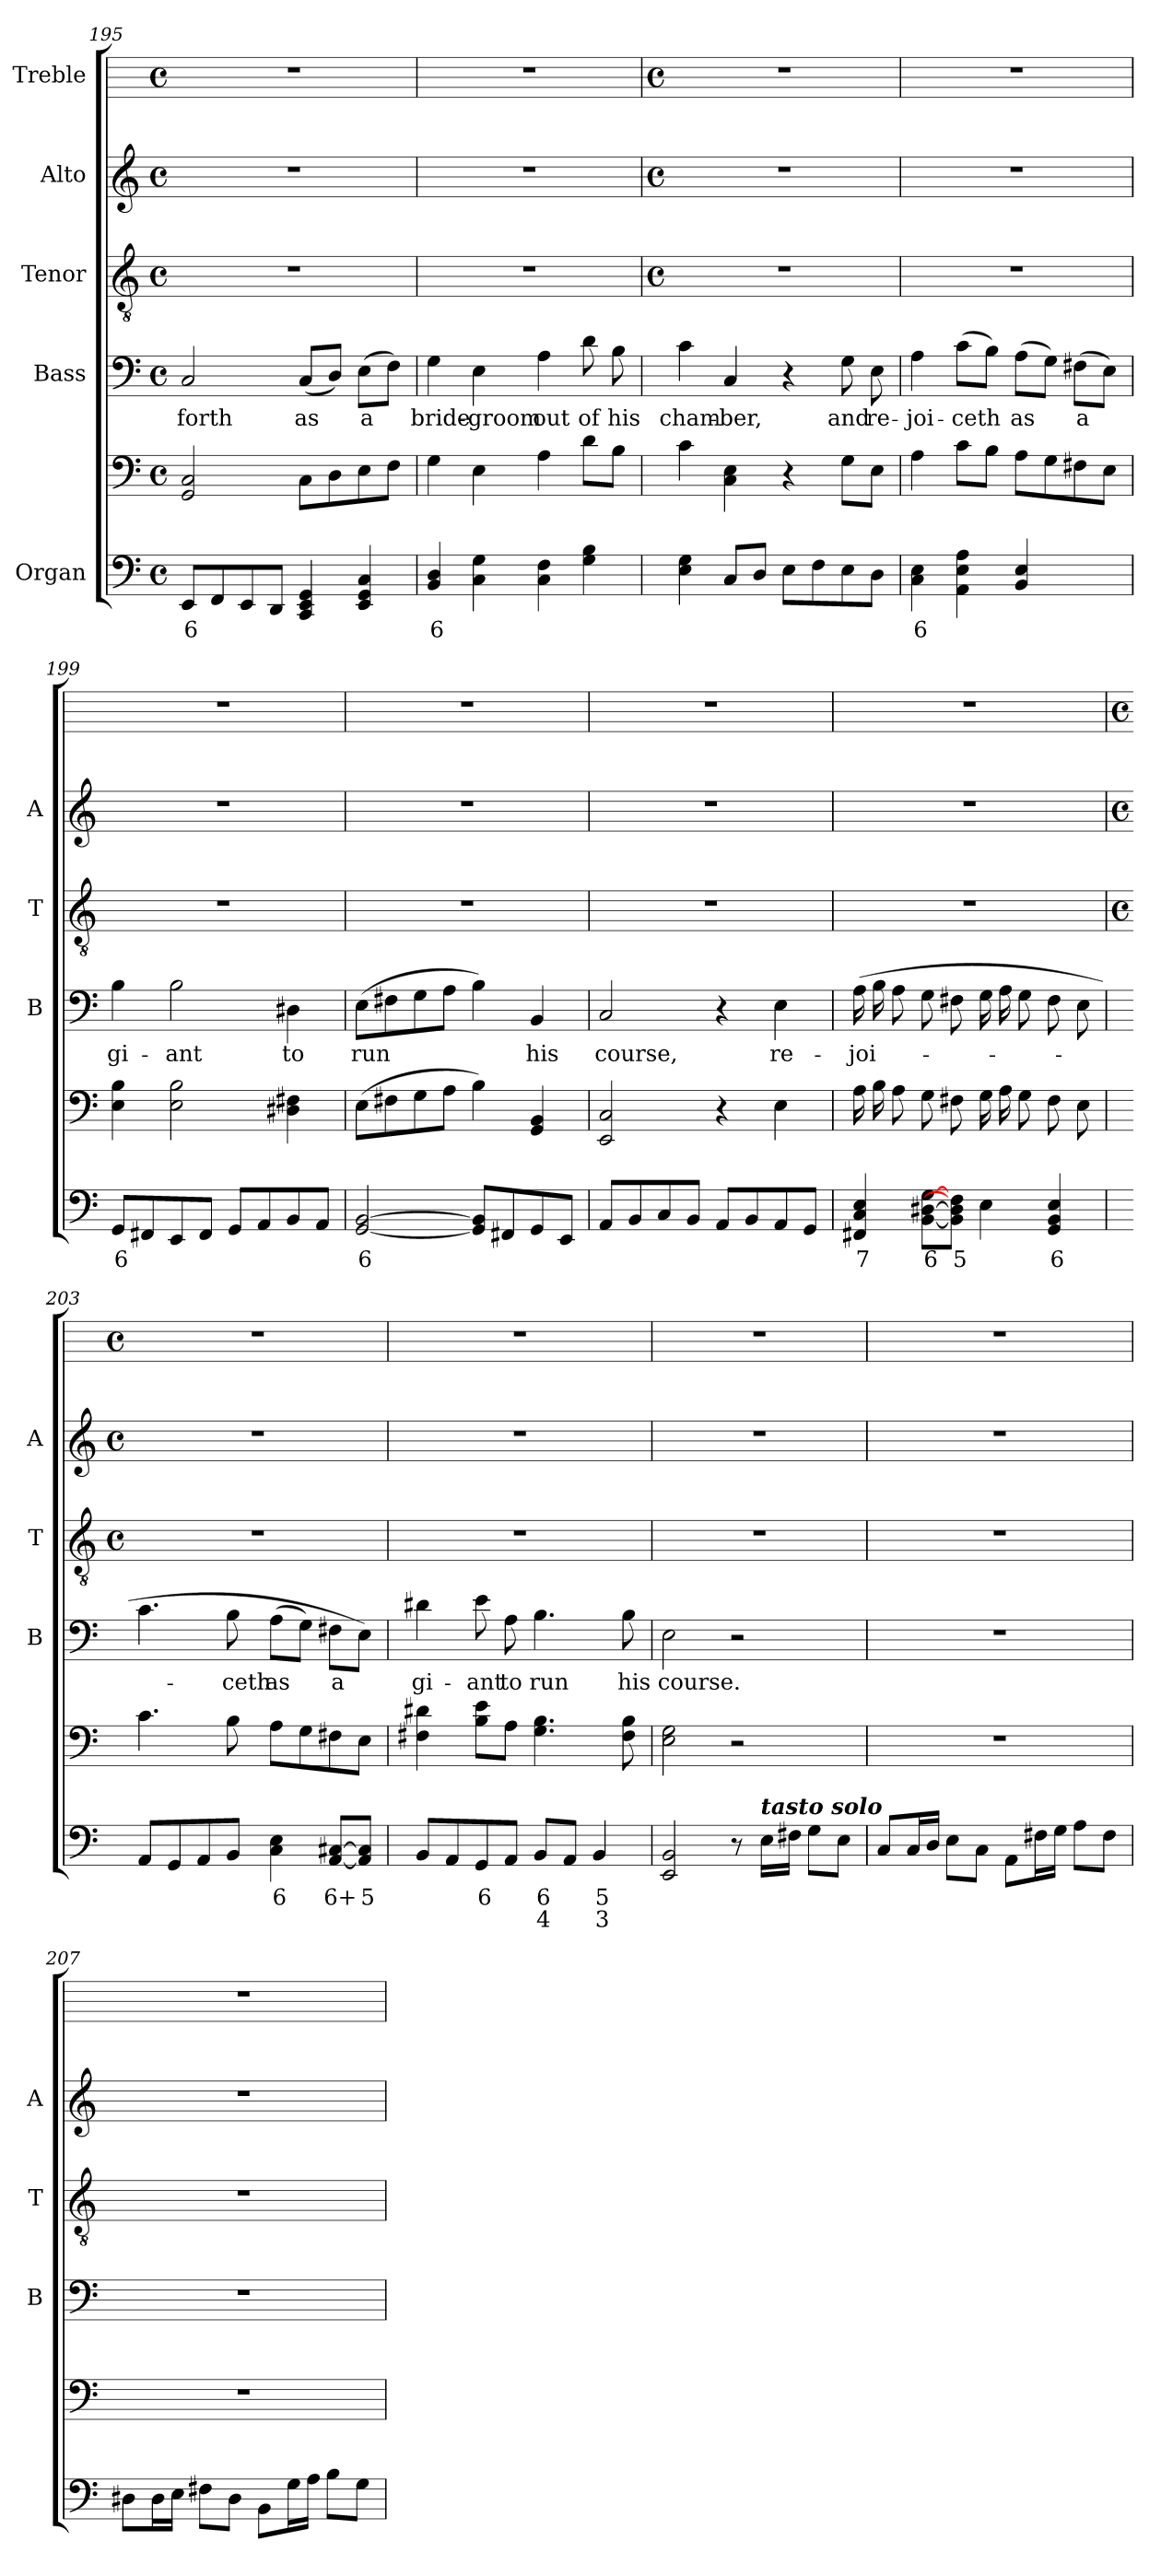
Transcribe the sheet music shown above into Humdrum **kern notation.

**kern	**text	**text	**kern	**kern	**text	**kern	**kern	**kern
*part5	*part5	*part5	*part5	*part4	*part4	*part3	*part2	*part1
*staff6	*staff6	*staff6	*staff5	*staff4	*staff4	*staff3	*staff2	*staff1
*I"Organ	*	*	*	*I"Bass	*	*I"Tenor	*I"Alto	*I"Treble
*	*	*	*	*I'B	*	*I'T	*I'A	*
*clefF4	*	*	*clefF4	*clefF4	*	*clefGv2	*clefG2	*
*k[]	*	*	*k[]	*k[]	*	*k[]	*k[]	*
*C:	*	*	*C:	*C:	*	*C:	*C:	*
*M4/4	*	*	*M4/4	*M4/4	*	*M4/4	*M4/4	*M4/4
*met(c)	*	*	*met(c)	*met(c)	*	*met(c)	*met(c)	*met(c)
=195	=195	=195	=195	=195	=195	=195	=195	=195
!	!LO:LY:b	!	!	!	!LO:LY:b	!	!	!
8EEL	6	.	2GG 2C	2C	forth	1r	1r	1r
8FF	.	.	.	.	.	.	.	.
8EE	.	.	.	.	.	.	.	.
8DDJ	.	.	.	.	.	.	.	.
!	!	!	!	!	!LO:LY:b	!	!	!
4CC 4EE 4GG	.	.	8CL	(<8CL	as	.	.	.
.	.	.	8D	8DJ)	.	.	.	.
!	!	!	!	!	!LO:LY:b	!	!	!
4EE 4GG 4C	.	.	8E	(>8EL	a	.	.	.
.	.	.	8FJ	8FJ)	.	.	.	.
=196	=196	=196	=196	=196	=196	=196	=196	=196
!	!LO:LY:b	!	!	!	!LO:LY:b	!	!	!
4BB 4D	6	.	4G	4G	bride-	1r	1r	1r
!	!	!	!	!	!LO:LY:b	!	!	!
4C 4G	.	.	4E	4E	-groom	.	.	.
!	!	!	!	!	!LO:LY:b	!	!	!
4C 4F	.	.	4A	4A	out	.	.	.
!	!	!	!	!	!LO:LY:b	!	!	!
4G 4B	.	.	8dL	8d	of	.	.	.
!	!	!	!	!	!LO:LY:b	!	!	!
.	.	.	8BJ	8B	his	.	.	.
!!LO:LB:g=z
=197	=197	=197	=197	=197	=197	=197	=197	=197
*	*	*	*	*	*	*M4/4	*M4/4	*M4/4
*	*	*	*	*	*	*met(c)	*met(c)	*met(c)
!	!	!	!	!	!LO:LY:b	!	!	!
4E 4G	.	.	4c	4c	cham-	1r	1r	1r
!	!	!	!	!	!LO:LY:b	!	!	!
8CL	.	.	4C 4E	4C	-ber,	.	.	.
8DJ	.	.	.	.	.	.	.	.
8EL	.	.	4r	4r	.	.	.	.
8F	.	.	.	.	.	.	.	.
!	!	!	!	!	!LO:LY:b	!	!	!
8E	.	.	8GL	8G	and	.	.	.
!	!	!	!	!	!LO:LY:b	!	!	!
8DJ	.	.	8EJ	8E	re-	.	.	.
=198	=198	=198	=198	=198	=198	=198	=198	=198
!	!LO:LY:b	!	!	!	!LO:LY:b	!	!	!
4C 4E	6	.	4A	4A	-joi-	1r	1r	1r
!	!	!	!	!	!LO:LY:b	!	!	!
4AA 4E 4A	.	.	8cL	(>8cL	-ceth	.	.	.
.	.	.	8BJ	8BJ)	.	.	.	.
!	!	!	!	!	!LO:LY:b	!	!	!
4BB 4E	.	.	8AL	(>8AL	as	.	.	.
.	.	.	8G	8GJ)	.	.	.	.
!	!LO:LY:b	!	!	!	!LO:LY:b	!	!	!
[8Cyy [8Eyy	4+	.	8F#X	(>8F#XL	a	.	.	.
!	!LO:LY:b	!	!	!	!	!	!	!
8Cyy] 8Eyy]	3	.	8EJ	8EJ)	.	.	.	.
=199	=199	=199	=199	=199	=199	=199	=199	=199
!	!LO:LY:b	!	!	!	!LO:LY:b	!	!	!
8GGL	6	.	4E 4B	4B	gi-	1r	1r	1r
8FF#X	.	.	.	.	.	.	.	.
!	!	!	!	!	!LO:LY:b	!	!	!
8EE	.	.	2E 2B	2B	-ant	.	.	.
8FF#J	.	.	.	.	.	.	.	.
8GGL	.	.	.	.	.	.	.	.
8AA	.	.	.	.	.	.	.	.
!	!	!	!	!	!LO:LY:b	!	!	!
8BB	.	.	4D#X 4F#X	4D#X	to	.	.	.
8AAJ	.	.	.	.	.	.	.	.
=200	=200	=200	=200	=200	=200	=200	=200	=200
!	!LO:LY:b	!	!	!	!LO:LY:b	!	!	!
[2GG [2BB	6	.	(>8EL	(>8EL	run	1r	1r	1r
.	.	.	8F#X	8F#X	.	.	.	.
.	.	.	8G	8G	.	.	.	.
.	.	.	8AJ	8AJ	.	.	.	.
8GG] 8BB]L	.	.	4B)	4B)	.	.	.	.
8FF#X	.	.	.	.	.	.	.	.
!	!	!	!	!	!LO:LY:b	!	!	!
8GG	.	.	4GG 4BB	4BB	his	.	.	.
8EEJ	.	.	.	.	.	.	.	.
=201	=201	=201	=201	=201	=201	=201	=201	=201
!	!	!	!	!	!LO:LY:b	!	!	!
8AAL	.	.	2EE 2C	2C	course,	1r	1r	1r
8BB	.	.	.	.	.	.	.	.
8C	.	.	.	.	.	.	.	.
8BBJ	.	.	.	.	.	.	.	.
8AAL	.	.	4r	4r	.	.	.	.
8BB	.	.	.	.	.	.	.	.
!	!	!	!	!	!LO:LY:b	!	!	!
8AA	.	.	4E	4E	re-	.	.	.
8GGJ	.	.	.	.	.	.	.	.
=202	=202	=202	=202	=202	=202	=202	=202	=202
!	!LO:LY:b	!	!	!	!LO:LY:b	!	!	!
4FF#X 4C 4E	7	.	16ALL	(>16ALL	-joi-	1r	1r	1r
.	.	.	16B	16B	.	.	.	.
.	.	.	8AJ	8AJ	.	.	.	.
!	!LO:LY:b	!	!	!	!	!	!	!
[8BB [8D#X [8GL	6	.	8GL	8GL	.	.	.	.
!	!LO:LY:b	!	!	!	!	!	!	!
8BB] 8D#] 8F#]J	5	.	8F#XJ	8F#XJ	.	.	.	.
4E	.	.	16GLL	16GLL	.	.	.	.
.	.	.	16A	16A	.	.	.	.
.	.	.	8GJ	8GJ	.	.	.	.
!	!LO:LY:b	!	!	!	!	!	!	!
4GG 4BB 4E	6	.	8F#L	8F#L	.	.	.	.
.	.	.	8EJ	8EJ	.	.	.	.
!!LO:LB:g=z
=203	=203	=203	=203	=203	=203	=203	=203	=203
*	*	*	*	*	*	*M4/4	*M4/4	*M4/4
*	*	*	*	*	*	*met(c)	*met(c)	*met(c)
8AAL	.	.	4.c	4.c	.	1r	1r	1r
8GG	.	.	.	.	.	.	.	.
8AA	.	.	.	.	.	.	.	.
!	!	!	!	!	!LO:LY:b	!	!	!
8BBJ	.	.	8B	8B	ceth	.	.	.
!	!LO:LY:b	!	!	!	!LO:LY:b	!	!	!
4C 4E	6	.	8AL	(>8AL	as	.	.	.
.	.	.	8G	8GJ)	.	.	.	.
!	!LO:LY:b	!	!	!	!LO:LY:b	!	!	!
[8AA [8C#XL	6+	.	8F#X	8F#XL	a	.	.	.
!	!LO:LY:b	!	!	!	!	!	!	!
8AA] 8C#]J	5	.	8EJ	8EJ)	.	.	.	.
=204	=204	=204	=204	=204	=204	=204	=204	=204
!	!	!	!	!	!LO:LY:b	!	!	!
8BBL	.	.	4F#X 4d#X	4d#X	gi-	1r	1r	1r
8AA	.	.	.	.	.	.	.	.
!	!LO:LY:b	!	!	!	!LO:LY:b	!	!	!
8GG	6	.	8B 8eL	8e	-ant	.	.	.
!	!	!	!	!	!LO:LY:b	!	!	!
8AAJ	.	.	8AJ	8A	to	.	.	.
!	!LO:LY:b	!LO:LY:b	!	!	!LO:LY:b	!	!	!
8BBL	6	4	4.G 4.B	4.B	run	.	.	.
8AAJ	.	.	.	.	.	.	.	.
!	!LO:LY:b	!LO:LY:b	!	!	!	!	!	!
4BB	5	3	.	.	.	.	.	.
!	!	!	!	!	!LO:LY:b	!	!	!
.	.	.	8F# 8B	8B	his	.	.	.
=205	=205	=205	=205	=205	=205	=205	=205	=205
!	!	!	!	!	!LO:LY:b	!	!	!
2EE 2BB	.	.	2E 2G	2E	course.	1r	1r	1r
8r	.	.	2r	2r	.	.	.	.
!LO:TX:a:Bi:t=tasto solo	!	!	!	!	!	!	!	!
16ELL	.	.	.	.	.	.	.	.
16F#XJJ	.	.	.	.	.	.	.	.
8GL	.	.	.	.	.	.	.	.
8EJ	.	.	.	.	.	.	.	.
=206	=206	=206	=206	=206	=206	=206	=206	=206
8CL	.	.	1r	1r	.	1r	1r	1r
16CL	.	.	.	.	.	.	.	.
16DJJ	.	.	.	.	.	.	.	.
8EL	.	.	.	.	.	.	.	.
8CJ	.	.	.	.	.	.	.	.
8AAL	.	.	.	.	.	.	.	.
16F#XL	.	.	.	.	.	.	.	.
16GJJ	.	.	.	.	.	.	.	.
8AL	.	.	.	.	.	.	.	.
8F#J	.	.	.	.	.	.	.	.
=207	=207	=207	=207	=207	=207	=207	=207	=207
8D#XL	.	.	1r	1r	.	1r	1r	1r
16D#L	.	.	.	.	.	.	.	.
16EJJ	.	.	.	.	.	.	.	.
8F#XL	.	.	.	.	.	.	.	.
8D#J	.	.	.	.	.	.	.	.
8BBL	.	.	.	.	.	.	.	.
16GL	.	.	.	.	.	.	.	.
16AJJ	.	.	.	.	.	.	.	.
8BL	.	.	.	.	.	.	.	.
8GJ	.	.	.	.	.	.	.	.
=	=	=	=	=	=	=	=	=
*-	*-	*-	*-	*-	*-	*-	*-	*-
